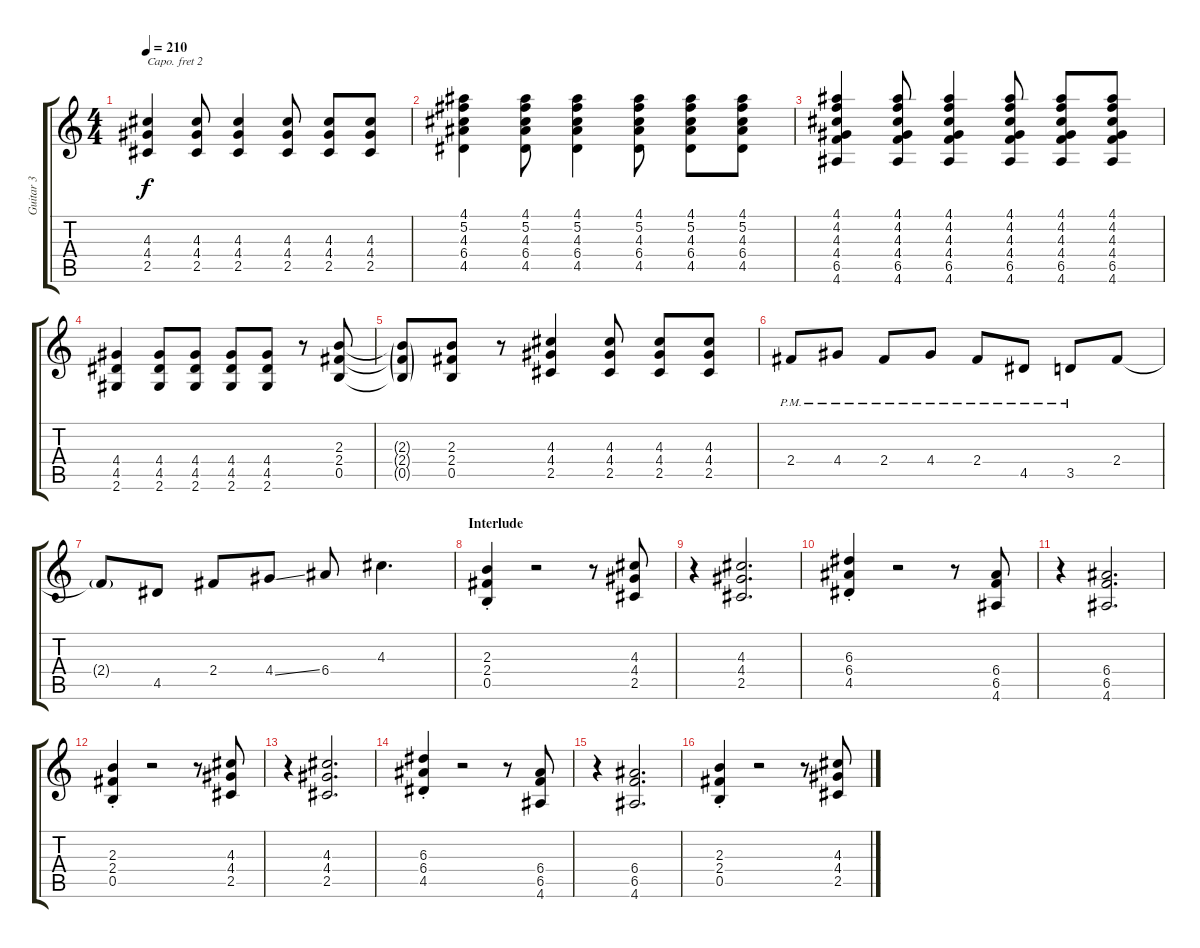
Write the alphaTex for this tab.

\track ("Guitar 3" "Guitar 3") {instrument distortionguitar}
\staff {score tabs}
\capo 2
\tuning (E4 B3 G3 D3 A2 E2) {hide}
\ts (4 4)
\tempo 210
\clef g2
\ks c
(4.3 4.4 2.5).4{dy f} (4.3 4.4 2.5).8 (4.3 4.4 2.5).4 (4.3 4.4 2.5).8 (4.3 4.4 2.5).8 (4.3 4.4 2.5).8 |
(4.1 5.2 4.3 6.4 4.5).4 (4.1 5.2 4.3 6.4 4.5).8 (4.1 5.2 4.3 6.4 4.5).4 (4.1 5.2 4.3 6.4 4.5).8 (4.1 5.2 4.3 6.4 4.5).8 (4.1 5.2 4.3 6.4 4.5).8 |
(4.1 4.2 4.3 4.4 6.5 4.6).4 (4.1 4.2 4.3 4.4 6.5 4.6).8 (4.1 4.2 4.3 4.4 6.5 4.6).4 (4.1 4.2 4.3 4.4 6.5 4.6).8 (4.1 4.2 4.3 4.4 6.5 4.6).8 (4.1 4.2 4.3 4.4 6.5 4.6).8 |
(4.4 4.5 2.6).4 (4.4 4.5 2.6).8 (4.4 4.5 2.6).8 (4.4 4.5 2.6).8 (4.4 4.5 2.6).8 r.8 (2.3 2.4 0.5).8 |
(2.3{g t} 2.4{g t} 0.5{g t}).8 (2.3 2.4 0.5).8 r.8 (4.3 4.4 2.5).4 (4.3 4.4 2.5).8 (4.3 4.4 2.5).8 (4.3 4.4 2.5).8 |
2.4{pm}.8 4.4{pm}.8 2.4{pm}.8 4.4{pm}.8 2.4{pm}.8 4.5{pm}.8 3.5{pm}.8 2.4.8 |
2.4{g t}.8 4.5.8 2.4.8 4.4{ss}.8 6.4.8 4.3.4{d} |
\section ("" "Interlude")
(2.3{st} 2.4{st} 0.5{st}).4 r.2 r.8 (4.3 4.4 2.5).8 |
r.4 (4.3 4.4 2.5).2{d} |
(6.3{st} 6.4{st} 4.5{st}).4 r.2 r.8 (6.4 6.5 4.6).8 |
r.4 (6.4 6.5 4.6).2{d} |
(2.3{st} 2.4{st} 0.5{st}).4 r.2 r.8 (4.3 4.4 2.5).8 |
r.4 (4.3 4.4 2.5).2{d} |
(6.3{st} 6.4{st} 4.5{st}).4 r.2 r.8 (6.4 6.5 4.6).8 |
r.4 (6.4 6.5 4.6).2{d} |
(2.3{st} 2.4{st} 0.5{st}).4 r.2 r.8 (4.3 4.4 2.5).8
